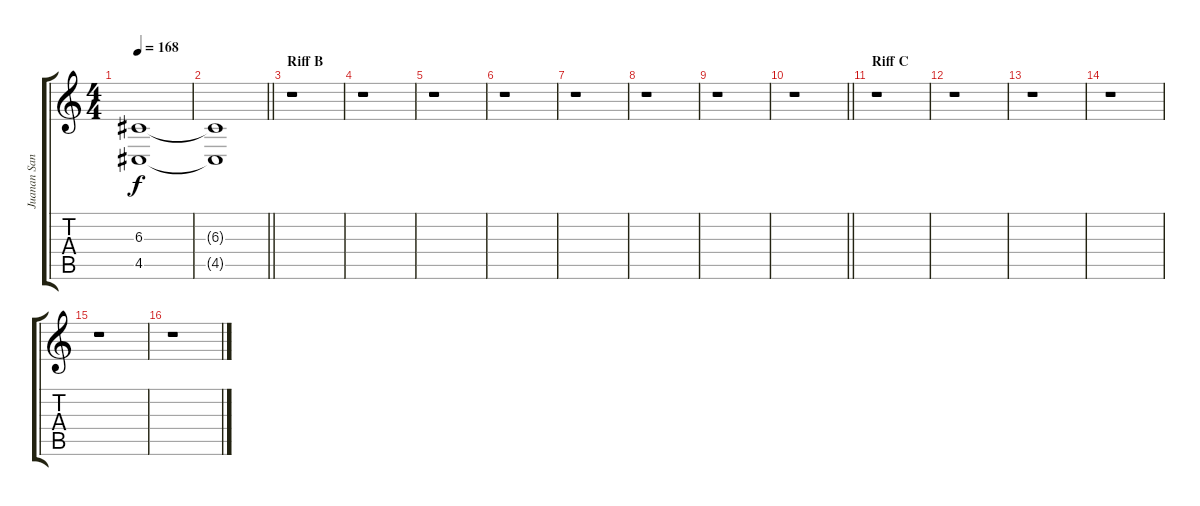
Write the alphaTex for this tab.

\track ("Juanan San Martín" "Juanan San") {instrument synthstrings1}
\staff {score tabs}
\tuning (E4 B3 G3 D3 A2 E2) {hide}
\ts (4 4)
\tempo 168
\clef g2
\ks c
(6.3 4.5).1{dy f} |
\barLineRight lightlight
(6.3{t} 4.5{t}).1 |
\section ("" "Riff B")
r.1 |
r.1 |
r.1 |
r.1 |
r.1 |
r.1 |
r.1 |
\barLineRight lightlight
r.1 |
\section ("" "Riff C")
r.1 |
r.1 |
r.1 |
r.1 |
r.1 |
r.1
